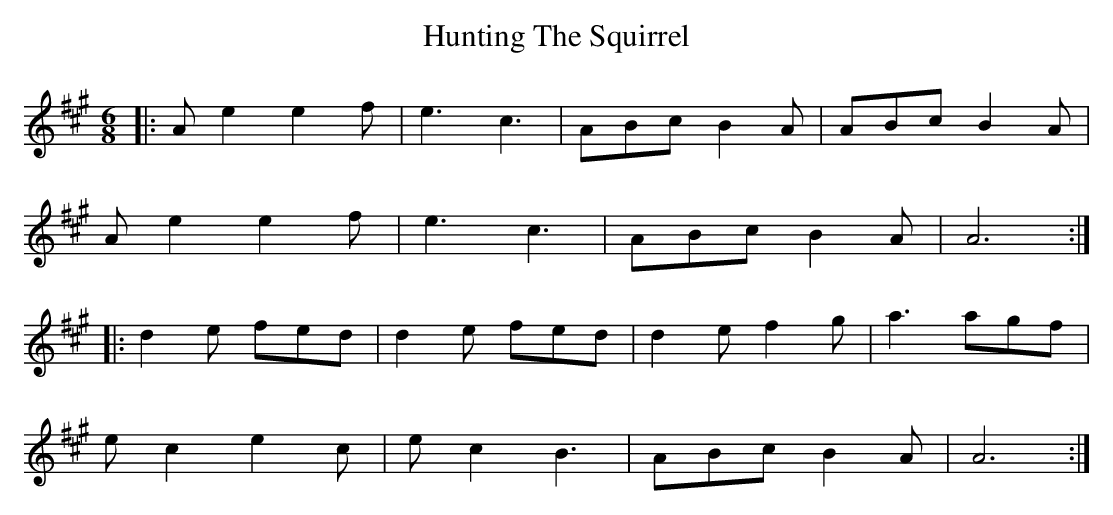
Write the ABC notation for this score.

X:1
T: Hunting The Squirrel
M: 6/8
L: 1/8
K: Amaj
|:Ae2 e2f|e3 c3|ABc B2A|ABc B2A|
Ae2 e2f|e3 c3|ABc B2A|A6:|
|:d2e fed|d2e fed|d2e f2g|a3 agf|
ec2 e2c|ec2 B3|ABc B2A|A6:|
